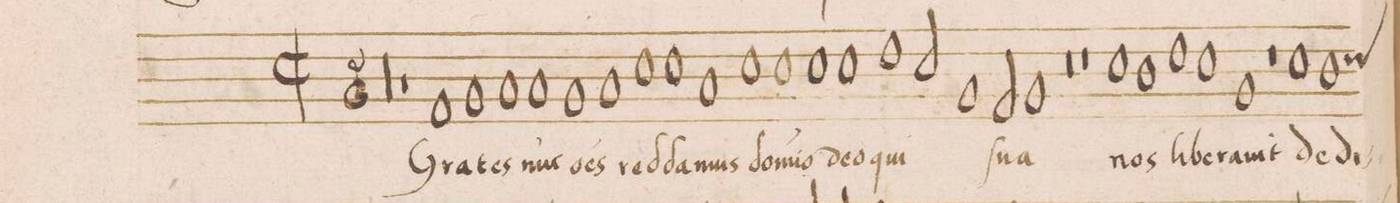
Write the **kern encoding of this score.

**kern	**text
*I"DISCANTVS	*
*clefG2	*
*k[]	*
*met(C|)	*
*M2/1	*
00r	.
=2-	=2-
=3-	=3-
1r	.
1f	Gra-
=4-	=4-
1g	-tes
1a	nu(nc)
=5-	=5-
1a	o(m-
1g	-n)es
=6-	=6-
1a	red-
1cc	-da-
=7-	=7-
1cc	-mus
1a	do-
=8-	=8-
1cc	-mi-
1cc	-(n)o
=9-	=9-
1cc	de-
1cc	-o
=10-	=10-
1dd	qui
2cc/	.
1g/	.
=11-	=11-
2f/	ſu-
1g	-a
=12-	=12-
0r	.
=13-	=13-
1r	.
1cc	nos
=14-	=14-
1b	li-
1dd	-be-
=15-	=15-
1cc	-ra-
1g	-uit
=16-	=16-
1r	.
1cc	de
=17-	=17-
1b	dia-
*custos:cc	*
*-	*-
